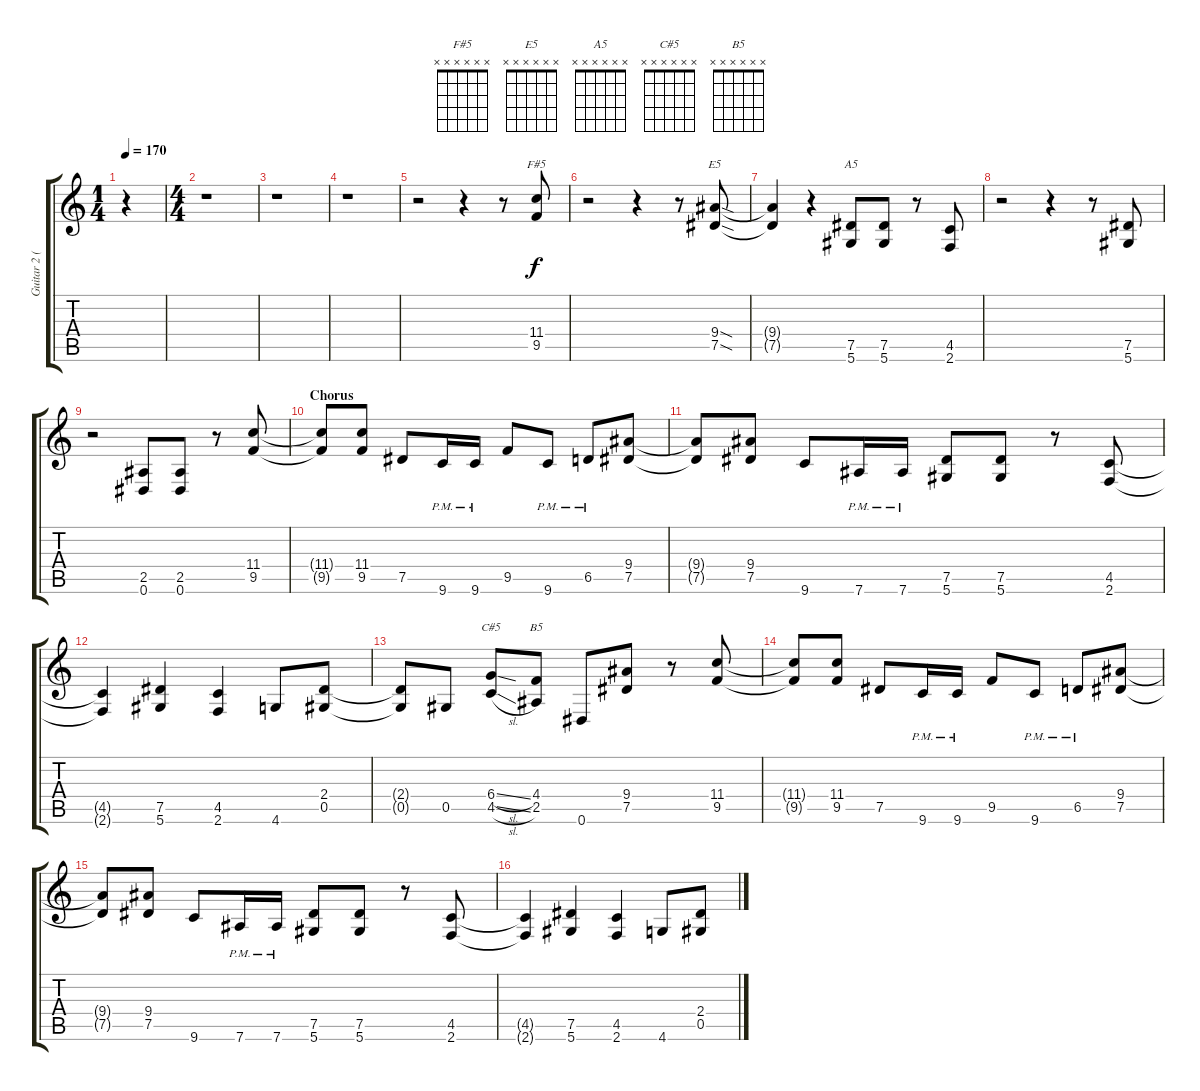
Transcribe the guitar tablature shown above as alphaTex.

\track ("Guitar 2 (Izzy) " "Guitar 2 (") {instrument overdrivenguitar}
\staff {score tabs}
\tuning (Eb4 Bb3 Gb3 Db3 Ab2 Eb2) {hide}
\chord ("F#5" x x x x x x)
\chord ("E5" x x x x x x)
\chord ("A5" x x x x x x)
\chord ("C#5" x x x x x x)
\chord ("B5" x x x x x x)
\ts (1 4)
\tempo 170
\clef g2
\ks c
r.4{dy f instrument overdrivenguitar} |
\ts (4 4)
r.1 |
r.1 |
r.1 |
r.2 r.4 r.8 (11.4 9.5).8{ch "F#5"} |
r.2 r.4 r.8 (9.4{sod} 7.5{sod}).8{ch "E5"} |
(9.4{t} 7.5{t}).4 r.4 (7.5 5.6).8{ch "A5"} (7.5 5.6).8 r.8 (4.5 2.6).8 |
r.2 r.4 r.8 (7.5 5.6).8 |
r.2 (2.5 0.6).8 (2.5 0.6).8 r.8 (11.4 9.5).8 |
\section ("" "Chorus")
(11.4{t} 9.5{t}).8 (11.4 9.5).8 7.5.8 9.6{pm}.16 9.6{pm}.16 9.5.8 9.6{pm}.8 6.5{pm}.8 (9.4 7.5).8 |
(9.4{t} 7.5{t}).8 (9.4 7.5).8 9.6.8 7.6{pm}.16 7.6{pm}.16 (7.5 5.6).8 (7.5 5.6).8 r.8 (4.5 2.6).8 |
(4.5{t} 2.6{t}).4 (7.5 5.6).4 (4.5 2.6).4 4.6.8 (2.4 0.5).8 |
(2.4{t} 0.5{t}).8 0.5.8 (6.4{sl} 4.5{sl}).8{ch "C#5"} (4.4 2.5).8{ch "B5"} 0.6.8 (9.4 7.5).8 r.8 (11.4 9.5).8 |
(11.4{t} 9.5{t}).8 (11.4 9.5).8 7.5.8 9.6{pm}.16 9.6{pm}.16 9.5.8 9.6{pm}.8 6.5{pm}.8 (9.4 7.5).8 |
(9.4{t} 7.5{t}).8 (9.4 7.5).8 9.6.8 7.6{pm}.16 7.6{pm}.16 (7.5 5.6).8 (7.5 5.6).8 r.8 (4.5 2.6).8 |
(4.5{t} 2.6{t}).4 (7.5 5.6).4 (4.5 2.6).4 4.6.8 (2.4 0.5).8
